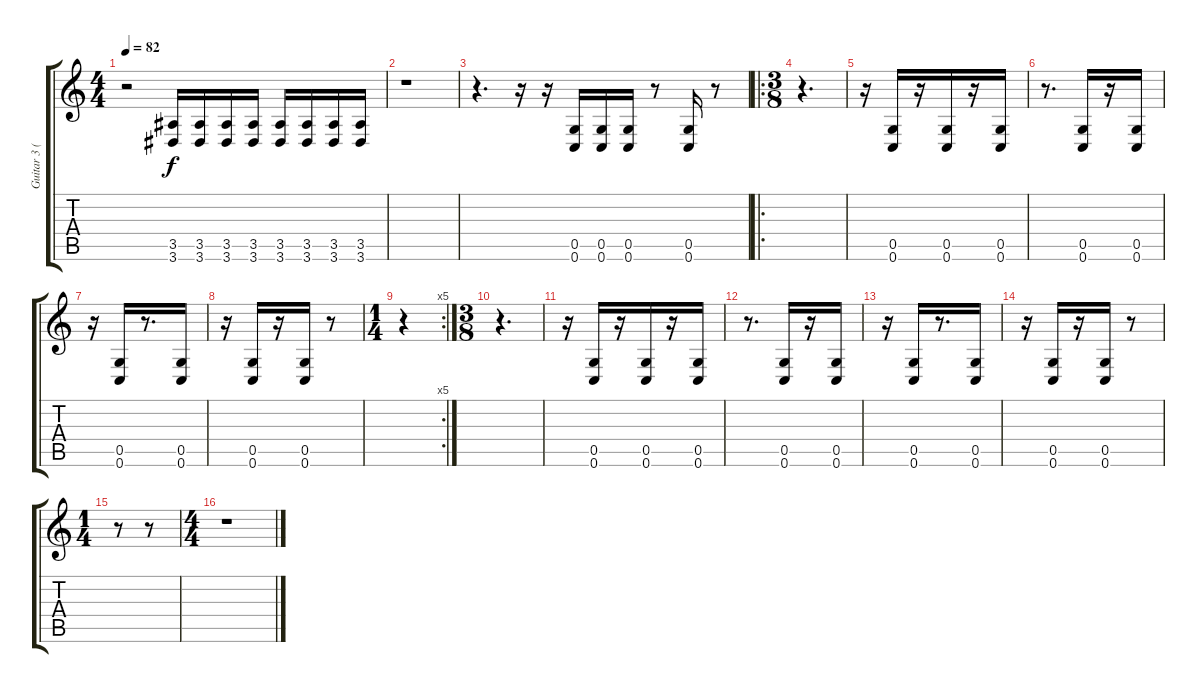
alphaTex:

\track ("Guitar 3 (Palm Muted)" "Guitar 3 (") {instrument electricguitarmuted}
\staff {score tabs}
\tuning (D4 A3 F3 C3 G2 C2) {hide}
\ts (4 4)
\tempo 82
\clef g2
\ks c
r.2{dy f} (3.5 3.6).16 (3.5 3.6).16 (3.5 3.6).16 (3.5 3.6).16 (3.5 3.6).16 (3.5 3.6).16 (3.5 3.6).16 (3.5 3.6).16 |
r.1 |
r.4{d} r.16 r.16 (0.5 0.6).16 (0.5 0.6).16 (0.5 0.6).16 r.8 (0.5 0.6).16 r.8 |
\ro
\ts (3 8)
r.4{d} |
r.16 (0.5 0.6).16 r.16 (0.5 0.6).16 r.16 (0.5 0.6).16 |
r.8{d} (0.5 0.6).16 r.16 (0.5 0.6).16 |
r.16 (0.5 0.6).16 r.8{d} (0.5 0.6).16 |
r.16 (0.5 0.6).16 r.16 (0.5 0.6).16 r.8 |
\rc 5
\ts (1 4)
r.4 |
\ts (3 8)
r.4{d} |
r.16 (0.5 0.6).16 r.16 (0.5 0.6).16 r.16 (0.5 0.6).16 |
r.8{d} (0.5 0.6).16 r.16 (0.5 0.6).16 |
r.16 (0.5 0.6).16 r.8{d} (0.5 0.6).16 |
r.16 (0.5 0.6).16 r.16 (0.5 0.6).16 r.8 |
\ts (1 4)
r.8 r.8 |
\ts (4 4)
r.1
